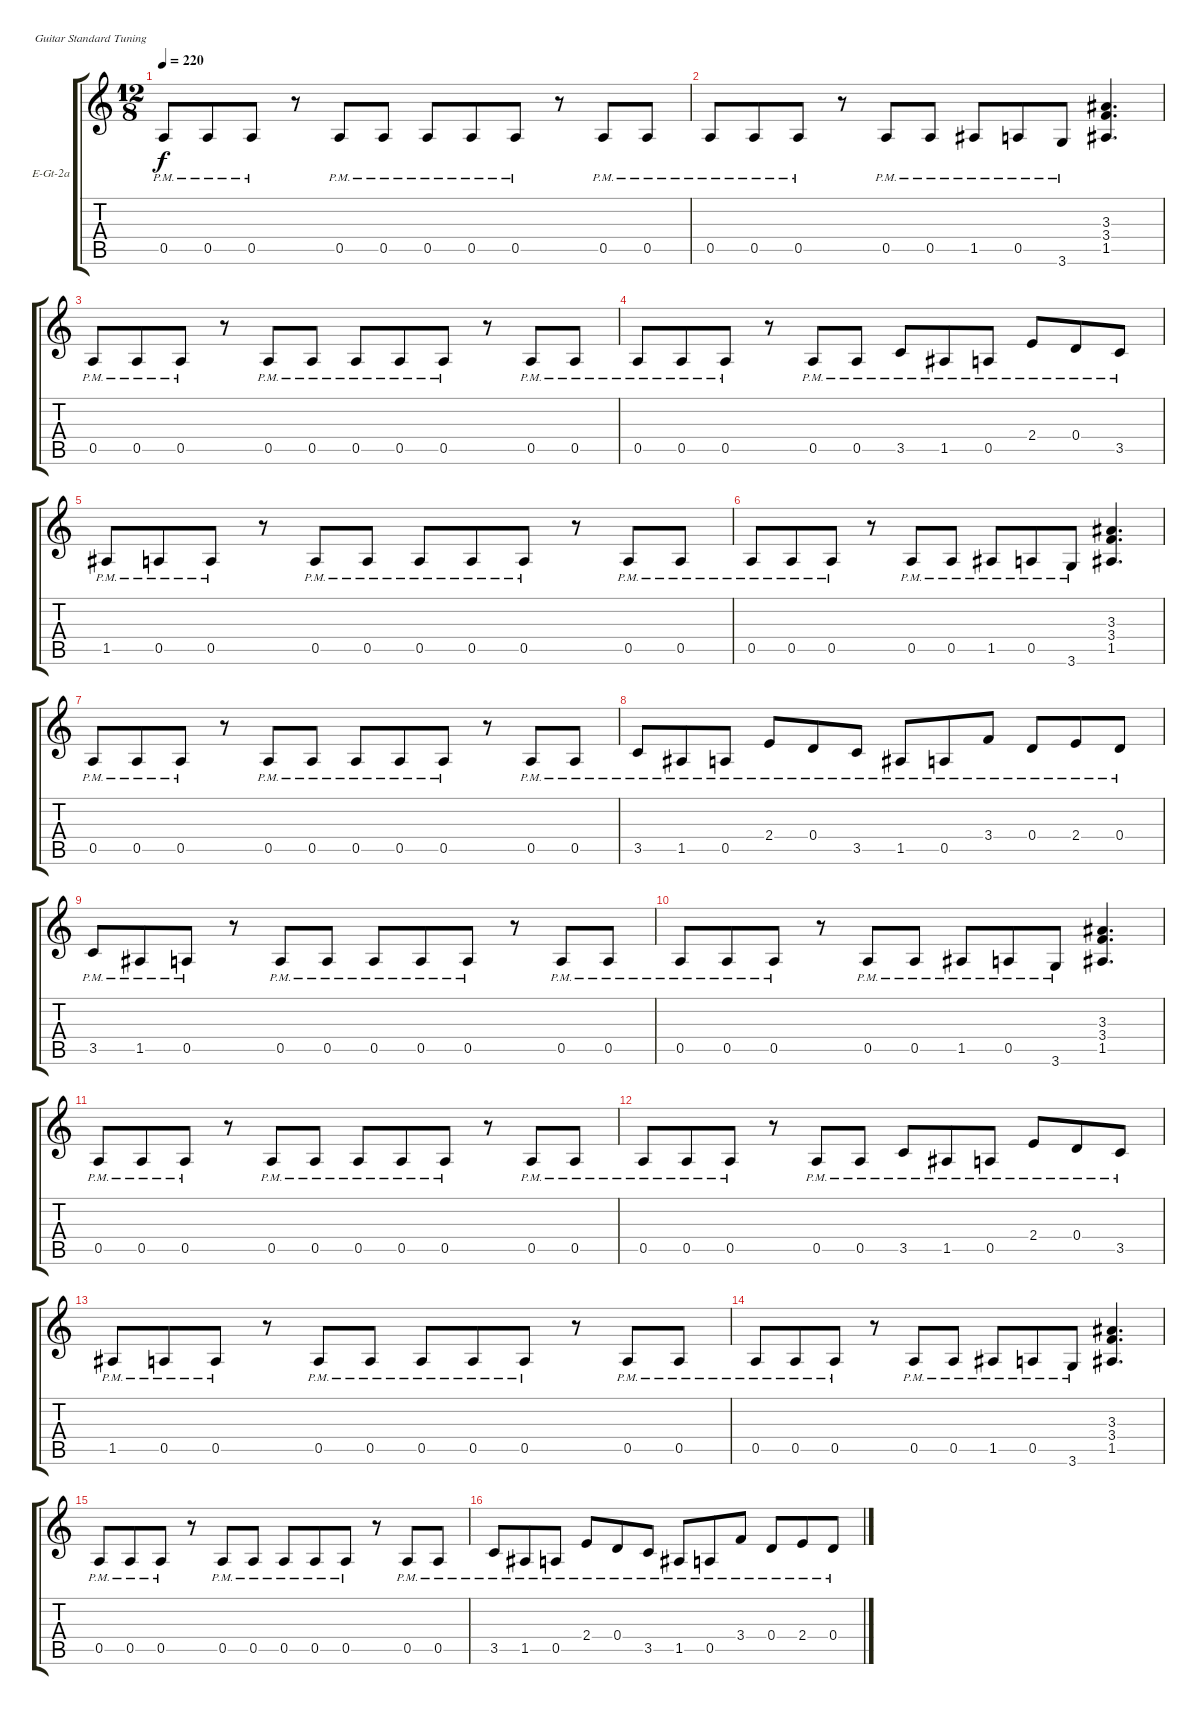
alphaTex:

\defaultSystemsLayout 4
\bracketExtendMode groupsimilarinstruments
\firstSystemTrackNameOrientation horizontal
\otherSystemsTrackNameOrientation horizontal
\track ("Electric Guitar 2a" "E-Gt-2a") {instrument distortionguitar}
\staff {score tabs}
\tuning (E4 B3 G3 D3 A2 E2)
\ts (12 8)
\tempo 220
\clef g2
\ks c
0.5{pm}.8{dy f} 0.5{pm}.8 0.5{pm}.8 r.8 0.5{pm}.8 0.5{pm}.8 0.5{pm}.8 0.5{pm}.8 0.5{pm}.8 r.8 0.5{pm}.8 0.5{pm}.8 |
0.5{pm}.8 0.5{pm}.8 0.5{pm}.8 r.8 0.5{pm}.8 0.5{pm}.8 1.5{pm}.8 0.5{pm}.8 3.6{pm}.8 (1.5 3.4 3.3).4{d} |
0.5{pm}.8 0.5{pm}.8 0.5{pm}.8 r.8 0.5{pm}.8 0.5{pm}.8 0.5{pm}.8 0.5{pm}.8 0.5{pm}.8 r.8 0.5{pm}.8 0.5{pm}.8 |
0.5{pm}.8 0.5{pm}.8 0.5{pm}.8 r.8 0.5{pm}.8 0.5{pm}.8 3.5{pm}.8 1.5{pm}.8 0.5{pm}.8 2.4{pm}.8 0.4{pm}.8 3.5{pm}.8 |
1.5{pm}.8 0.5{pm}.8 0.5{pm}.8 r.8 0.5{pm}.8 0.5{pm}.8 0.5{pm}.8 0.5{pm}.8 0.5{pm}.8 r.8 0.5{pm}.8 0.5{pm}.8 |
0.5{pm}.8 0.5{pm}.8 0.5{pm}.8 r.8 0.5{pm}.8 0.5{pm}.8 1.5{pm}.8 0.5{pm}.8 3.6{pm}.8 (1.5 3.4 3.3).4{d} |
0.5{pm}.8 0.5{pm}.8 0.5{pm}.8 r.8 0.5{pm}.8 0.5{pm}.8 0.5{pm}.8 0.5{pm}.8 0.5{pm}.8 r.8 0.5{pm}.8 0.5{pm}.8 |
3.5{pm}.8 1.5{pm}.8 0.5{pm}.8 2.4{pm}.8 0.4{pm}.8 3.5{pm}.8 1.5{pm}.8 0.5{pm}.8 3.4{pm}.8 0.4{pm}.8 2.4{pm}.8 0.4{pm}.8 |
3.5{pm}.8 1.5{pm}.8 0.5{pm}.8 r.8 0.5{pm}.8 0.5{pm}.8 0.5{pm}.8 0.5{pm}.8 0.5{pm}.8 r.8 0.5{pm}.8 0.5{pm}.8 |
0.5{pm}.8 0.5{pm}.8 0.5{pm}.8 r.8 0.5{pm}.8 0.5{pm}.8 1.5{pm}.8 0.5{pm}.8 3.6{pm}.8 (1.5 3.4 3.3).4{d} |
0.5{pm}.8 0.5{pm}.8 0.5{pm}.8 r.8 0.5{pm}.8 0.5{pm}.8 0.5{pm}.8 0.5{pm}.8 0.5{pm}.8 r.8 0.5{pm}.8 0.5{pm}.8 |
0.5{pm}.8 0.5{pm}.8 0.5{pm}.8 r.8 0.5{pm}.8 0.5{pm}.8 3.5{pm}.8 1.5{pm}.8 0.5{pm}.8 2.4{pm}.8 0.4{pm}.8 3.5{pm}.8 |
1.5{pm}.8 0.5{pm}.8 0.5{pm}.8 r.8 0.5{pm}.8 0.5{pm}.8 0.5{pm}.8 0.5{pm}.8 0.5{pm}.8 r.8 0.5{pm}.8 0.5{pm}.8 |
0.5{pm}.8 0.5{pm}.8 0.5{pm}.8 r.8 0.5{pm}.8 0.5{pm}.8 1.5{pm}.8 0.5{pm}.8 3.6{pm}.8 (1.5 3.4 3.3).4{d} |
0.5{pm}.8 0.5{pm}.8 0.5{pm}.8 r.8 0.5{pm}.8 0.5{pm}.8 0.5{pm}.8 0.5{pm}.8 0.5{pm}.8 r.8 0.5{pm}.8 0.5{pm}.8 |
3.5{pm}.8 1.5{pm}.8 0.5{pm}.8 2.4{pm}.8 0.4{pm}.8 3.5{pm}.8 1.5{pm}.8 0.5{pm}.8 3.4{pm}.8 0.4{pm}.8 2.4{pm}.8 0.4{pm}.8
